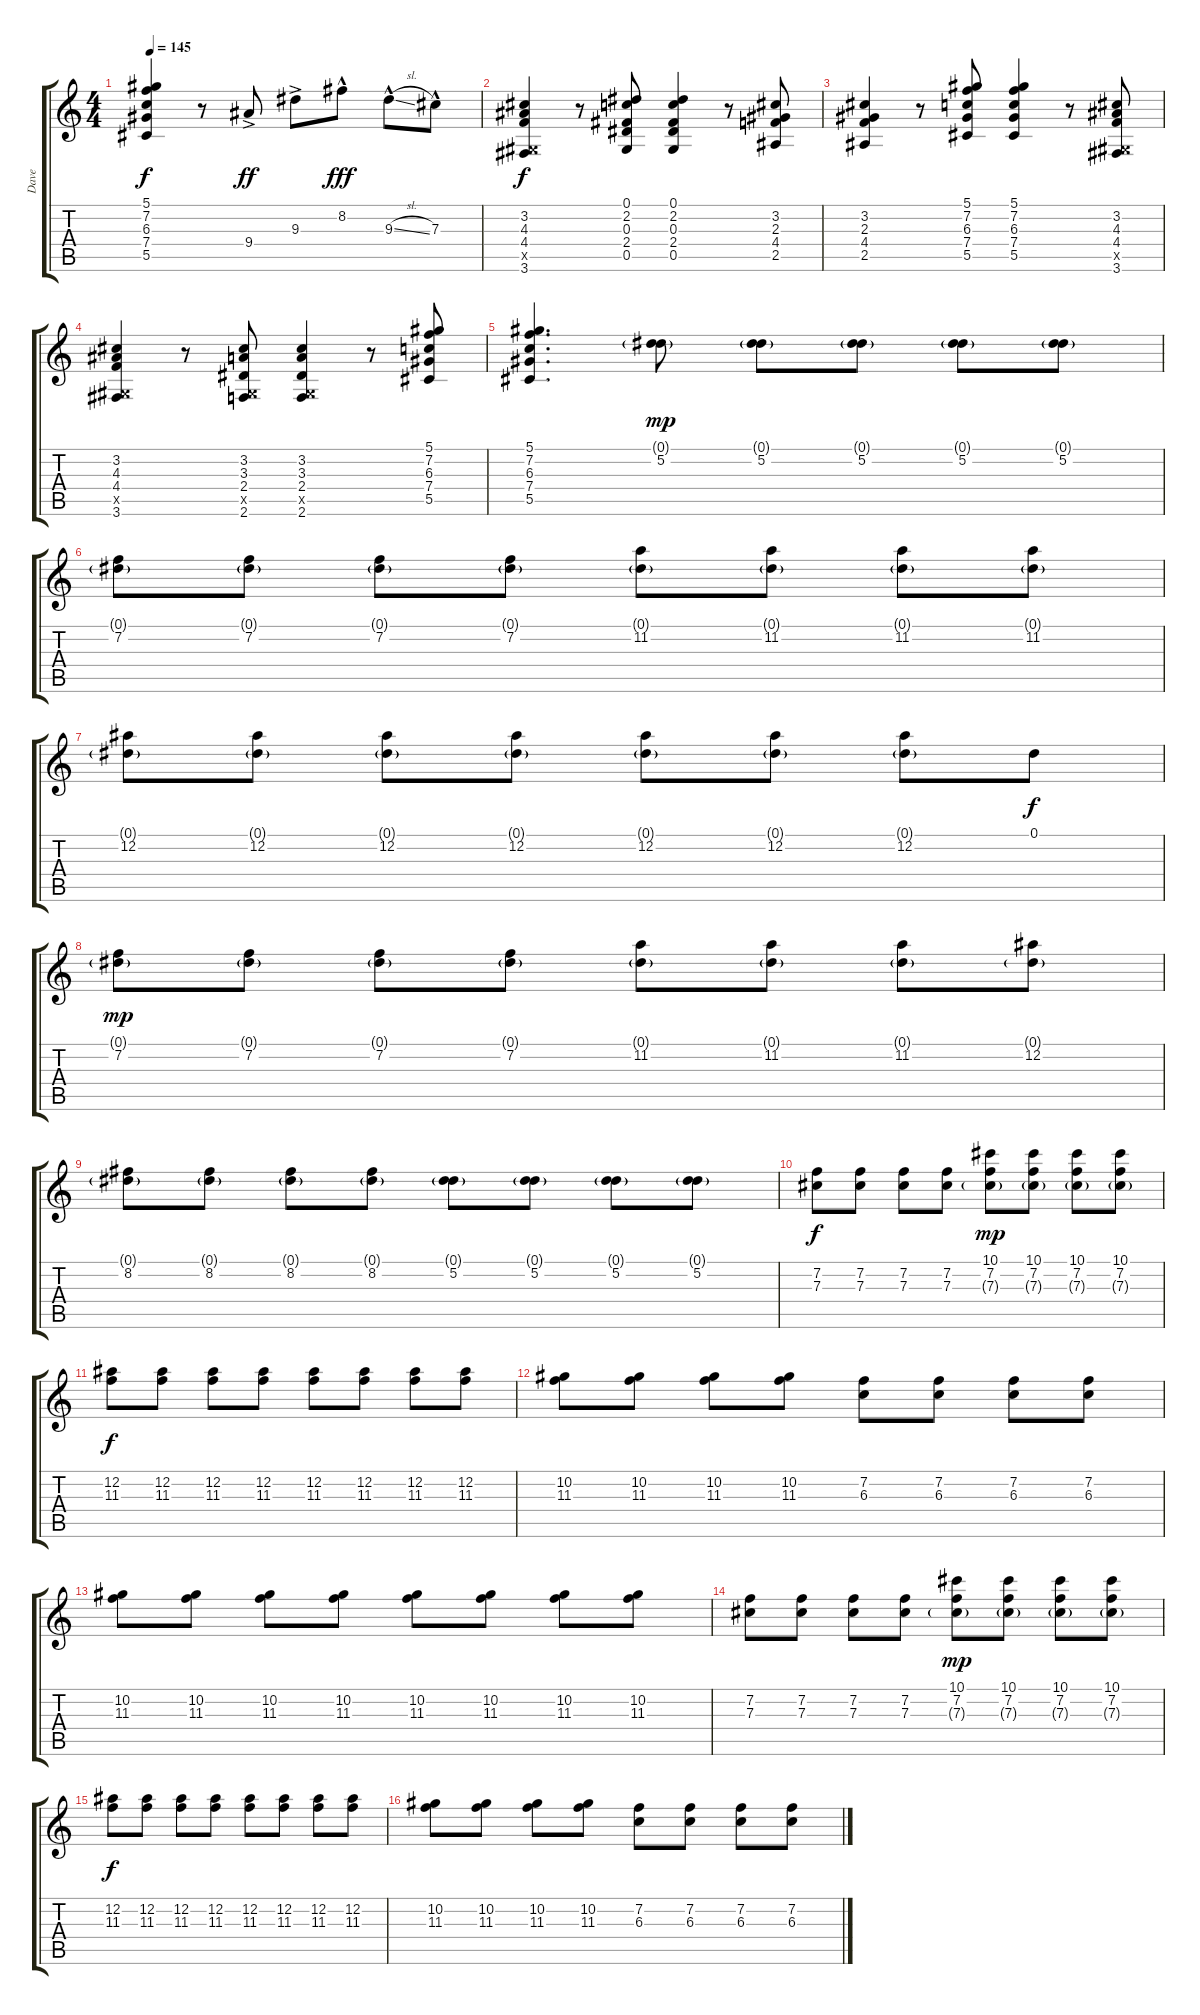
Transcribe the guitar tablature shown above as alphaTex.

\track ("Dave" "Dave") {instrument overdrivenguitar}
\staff {score tabs}
\tuning (Eb4 Bb3 Gb3 Db3 Ab2 Eb2) {hide}
\ts (4 4)
\tempo 145
\clef g2
\ks c
(5.1 7.2 6.3 7.4 5.5).4{dy f} r.8 9.4{ac}.8{dy ff volume 10} 9.3{ac}.8 8.2{hac}.8{dy fff} 9.3{sl hac}.8 7.3{hac}.8 |
(3.2 4.3 4.4 0.5{x} 3.6).4{dy f volume 10} r.8 (0.1 2.2 0.3 2.4 0.5).8 (0.1 2.2 0.3 2.4 0.5).4 r.8 (3.2 2.3 4.4 2.5).8 |
(3.2 2.3 4.4 2.5).4 r.8 (5.1 7.2 6.3 7.4 5.5).8 (5.1 7.2 6.3 7.4 5.5).4 r.8 (3.2 4.3 4.4 0.5{x} 3.6).8 |
(3.2 4.3 4.4 0.5{x} 3.6).4 r.8 (3.2 3.3 2.4 0.5{x} 2.6).8 (3.2 3.3 2.4 0.5{x} 2.6).4 r.8 (5.1 7.2 6.3 7.4 5.5).8 |
(5.1 7.2 6.3 7.4 5.5).4{d} (0.1{g} 5.2).8{dy mp volume 8} (0.1{g} 5.2).8{volume 10} (0.1{g} 5.2).8{volume 11} (0.1{g} 5.2).8{volume 12} (0.1{g} 5.2).8{volume 13} |
(0.1{g} 7.2).8 (0.1{g} 7.2).8 (0.1{g} 7.2).8 (0.1{g} 7.2).8 (0.1{g} 11.2).8 (0.1{g} 11.2).8 (0.1{g} 11.2).8 (0.1{g} 11.2).8 |
(0.1{g} 12.2).8 (0.1{g} 12.2).8 (0.1{g} 12.2).8 (0.1{g} 12.2).8 (0.1{g} 12.2).8 (0.1{g} 12.2).8 (0.1{g} 12.2).8 0.1.8{dy f} |
(0.1{g} 7.2).8{dy mp} (0.1{g} 7.2).8 (0.1{g} 7.2).8 (0.1{g} 7.2).8 (0.1{g} 11.2).8 (0.1{g} 11.2).8 (0.1{g} 11.2).8 (0.1{g} 12.2).8 |
(0.1{g} 8.2).8 (0.1{g} 8.2).8 (0.1{g} 8.2).8 (0.1{g} 8.2).8 (0.1{g} 5.2).8 (0.1{g} 5.2).8 (0.1{g} 5.2).8 (0.1{g} 5.2).8 |
(7.2 7.3).8{dy f volume 9} (7.2 7.3).8 (7.2 7.3).8 (7.2 7.3).8 (10.1 7.2 7.3{g}).8{dy mp} (10.1 7.2 7.3{g}).8 (10.1 7.2 7.3{g}).8 (10.1 7.2 7.3{g}).8 |
(12.2 11.3).8{dy f} (12.2 11.3).8 (12.2 11.3).8 (12.2 11.3).8 (12.2 11.3).8 (12.2 11.3).8 (12.2 11.3).8 (12.2 11.3).8 |
(10.2 11.3).8 (10.2 11.3).8 (10.2 11.3).8 (10.2 11.3).8 (7.2 6.3).8 (7.2 6.3).8 (7.2 6.3).8 (7.2 6.3).8 |
(10.2 11.3).8 (10.2 11.3).8 (10.2 11.3).8 (10.2 11.3).8 (10.2 11.3).8 (10.2 11.3).8 (10.2 11.3).8 (10.2 11.3).8 |
(7.2 7.3).8{volume 10} (7.2 7.3).8 (7.2 7.3).8 (7.2 7.3).8 (10.1 7.2 7.3{g}).8{dy mp} (10.1 7.2 7.3{g}).8 (10.1 7.2 7.3{g}).8 (10.1 7.2 7.3{g}).8 |
(12.2 11.3).8{dy f} (12.2 11.3).8 (12.2 11.3).8 (12.2 11.3).8 (12.2 11.3).8 (12.2 11.3).8 (12.2 11.3).8 (12.2 11.3).8 |
(10.2 11.3).8 (10.2 11.3).8 (10.2 11.3).8 (10.2 11.3).8 (7.2 6.3).8 (7.2 6.3).8 (7.2 6.3).8 (7.2 6.3).8
